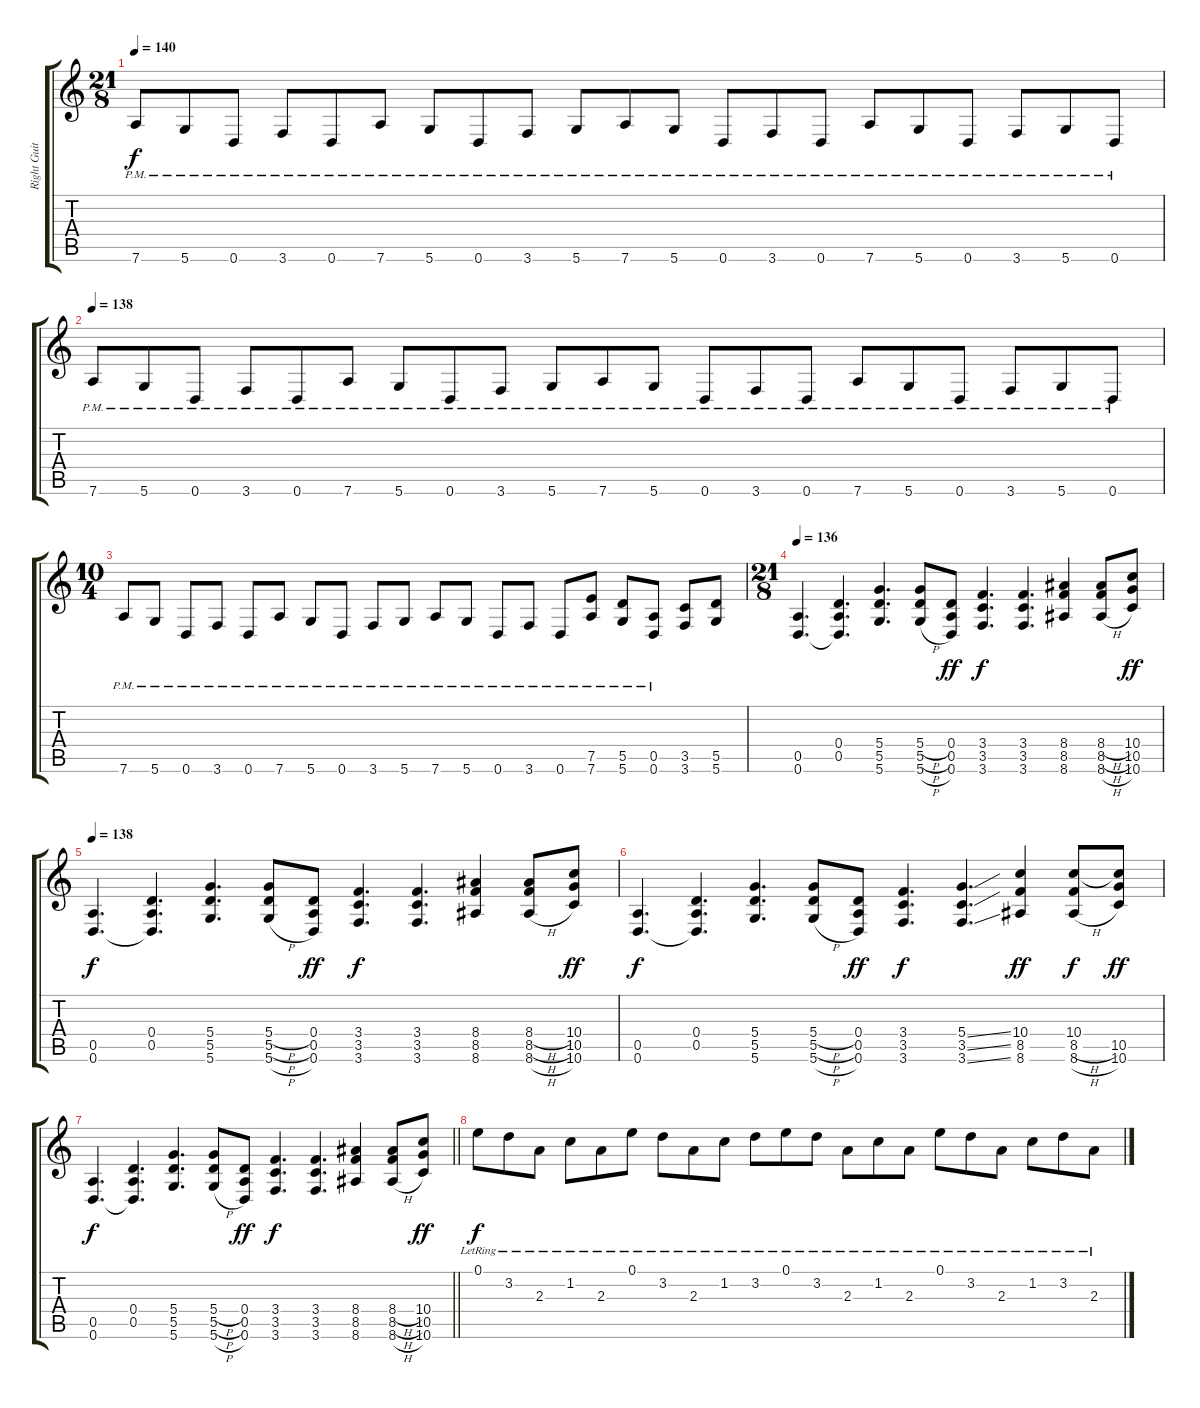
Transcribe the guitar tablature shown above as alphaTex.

\track ("Right Guitar" "Right Guit") {instrument distortionguitar}
\staff {score tabs}
\tuning (E4 B3 G3 D3 A2 D2) {hide}
\ts (21 8)
\tempo 140
\clef g2
\ks c
7.6{pm}.8{dy f} 5.6{pm}.8 0.6{pm}.8 3.6{pm}.8 0.6{pm}.8 7.6{pm}.8 5.6{pm}.8 0.6{pm}.8 3.6{pm}.8 5.6{pm}.8 7.6{pm}.8 5.6{pm}.8 0.6{pm}.8 3.6{pm}.8 0.6{pm}.8 7.6{pm}.8 5.6{pm}.8 0.6{pm}.8 3.6{pm}.8 5.6{pm}.8 0.6{pm}.8 |
\tempo 138
7.6{pm}.8 5.6{pm}.8 0.6{pm}.8 3.6{pm}.8 0.6{pm}.8 7.6{pm}.8 5.6{pm}.8 0.6{pm}.8 3.6{pm}.8 5.6{pm}.8 7.6{pm}.8 5.6{pm}.8 0.6{pm}.8 3.6{pm}.8 0.6{pm}.8 7.6{pm}.8 5.6{pm}.8 0.6{pm}.8 3.6{pm}.8 5.6{pm}.8 0.6{pm}.8 |
\ts (10 4)
7.6{pm}.8 5.6{pm}.8 0.6{pm}.8 3.6{pm}.8 0.6{pm}.8 7.6{pm}.8 5.6{pm}.8 0.6{pm}.8 3.6{pm}.8 5.6{pm}.8 7.6{pm}.8 5.6{pm}.8 0.6{pm}.8 3.6{pm}.8 0.6{pm}.8 (7.5{pm} 7.6{pm}).8 (5.5{pm} 5.6{pm}).8 (0.5{pm} 0.6{pm}).8 (3.5 3.6).8 (5.5 5.6).8 |
\ts (21 8)
\tempo 136
(0.5 0.6).4{d} (0.4 0.5 0.6{t}).4{d} (5.4 5.5 5.6).4{d} (5.4{h} 5.5{h} 5.6{h}).8 (0.4 0.5 0.6).8{dy ff} (3.4 3.5 3.6).4{d dy f} (3.4 3.5 3.6).4{d} (8.4 8.5 8.6).4 (8.4{h} 8.5{h} 8.6{h}).8 (10.4 10.5 10.6).8{dy ff} |
\tempo 138
(0.5 0.6).4{d dy f} (0.4 0.5 0.6{t}).4{d} (5.4 5.5 5.6).4{d} (5.4{h} 5.5{h} 5.6{h}).8 (0.4 0.5 0.6).8{dy ff} (3.4 3.5 3.6).4{d dy f} (3.4 3.5 3.6).4{d} (8.4 8.5 8.6).4 (8.4{h} 8.5{h} 8.6{h}).8 (10.4 10.5 10.6).8{dy ff} |
(0.5 0.6).4{d dy f} (0.4 0.5 0.6{t}).4{d} (5.4 5.5 5.6).4{d} (5.4{h} 5.5{h} 5.6{h}).8 (0.4 0.5 0.6).8{dy ff} (3.4 3.5 3.6).4{d dy f} (5.4{ss} 3.5{ss} 3.6{ss}).4{d} (10.4 8.5 8.6).4{dy ff} (10.4 8.5{h} 8.6{h}).8{dy f} (10.4{t} 10.5 10.6).8{dy ff} |
\barLineRight lightlight
(0.5 0.6).4{d dy f} (0.4 0.5 0.6{t}).4{d} (5.4 5.5 5.6).4{d} (5.4{h} 5.5{h} 5.6{h}).8 (0.4 0.5 0.6).8{dy ff} (3.4 3.5 3.6).4{d dy f} (3.4 3.5 3.6).4{d} (8.4 8.5 8.6).4 (8.4{h} 8.5{h} 8.6{h}).8 (10.4 10.5 10.6).8{dy ff} |
\section ("" "")
0.1{lr}.8{dy f volume 11} 3.2{lr}.8 2.3{lr}.8 1.2{lr}.8 2.3{lr}.8 0.1{lr}.8 3.2{lr}.8 2.3{lr}.8 1.2{lr}.8 3.2{lr}.8 0.1{lr}.8 3.2{lr}.8 2.3{lr}.8 1.2{lr}.8 2.3{lr}.8 0.1{lr}.8 3.2{lr}.8 2.3{lr}.8 1.2{lr}.8 3.2{lr}.8 2.3{lr}.8
